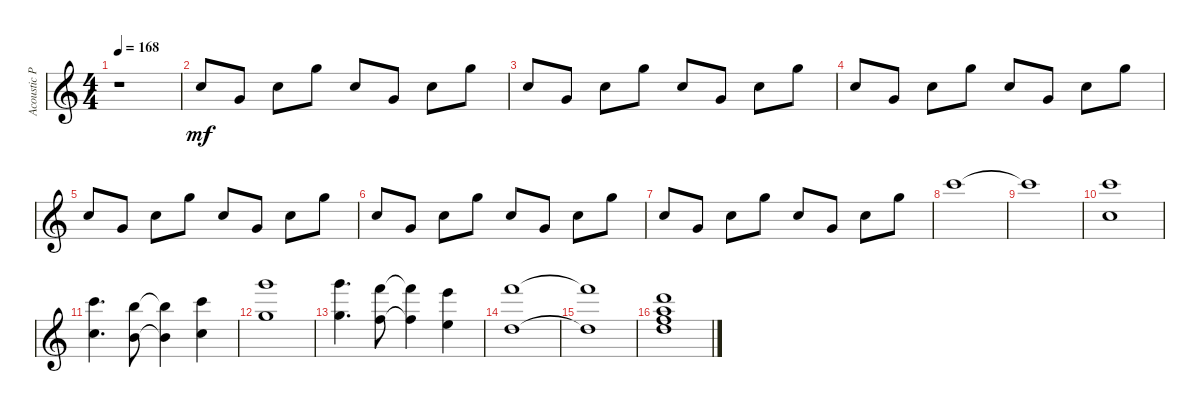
\track ("Acoustic Piano (Staff 1)" "Acoustic P") {instrument acousticgrandpiano}
\staff {score}
\tuning (E4 B3 G3 D3 A2 E2 B1) {hide}
\ts (4 4)
\tempo 168
\clef g2
\ks c
r.1{dy mf instrument acousticgrandpiano} |
8.1.8 3.1.8 8.1.8 15.1.8 8.1.8 3.1.8 8.1.8 15.1.8 |
8.1.8 3.1.8 8.1.8 15.1.8 8.1.8 3.1.8 8.1.8 15.1.8 |
8.1.8 3.1.8 8.1.8 15.1.8 8.1.8 3.1.8 8.1.8 15.1.8 |
8.1.8 3.1.8 8.1.8 15.1.8 8.1.8 3.1.8 8.1.8 15.1.8 |
8.1.8 3.1.8 8.1.8 15.1.8 8.1.8 3.1.8 8.1.8 15.1.8 |
8.1.8 3.1.8 8.1.8 15.1.8 8.1.8 3.1.8 8.1.8 15.1.8 |
20.1.1 |
20.1{t}.1 |
(20.1 13.2).1 |
(20.1 13.2).4{d} (19.1 12.2).8 (19.1{t} 12.2{t}).4 (20.1 13.2).4 |
(27.1 20.2).1 |
(27.1 20.2).4{d} (13.1 30.2).8 (13.1{t} 30.2{t}).4 (12.1 29.2).4 |
(25.1 15.2).1 |
(25.1{t} 15.2{t}).1 |
(22.1 22.2 22.3 24.4).1
